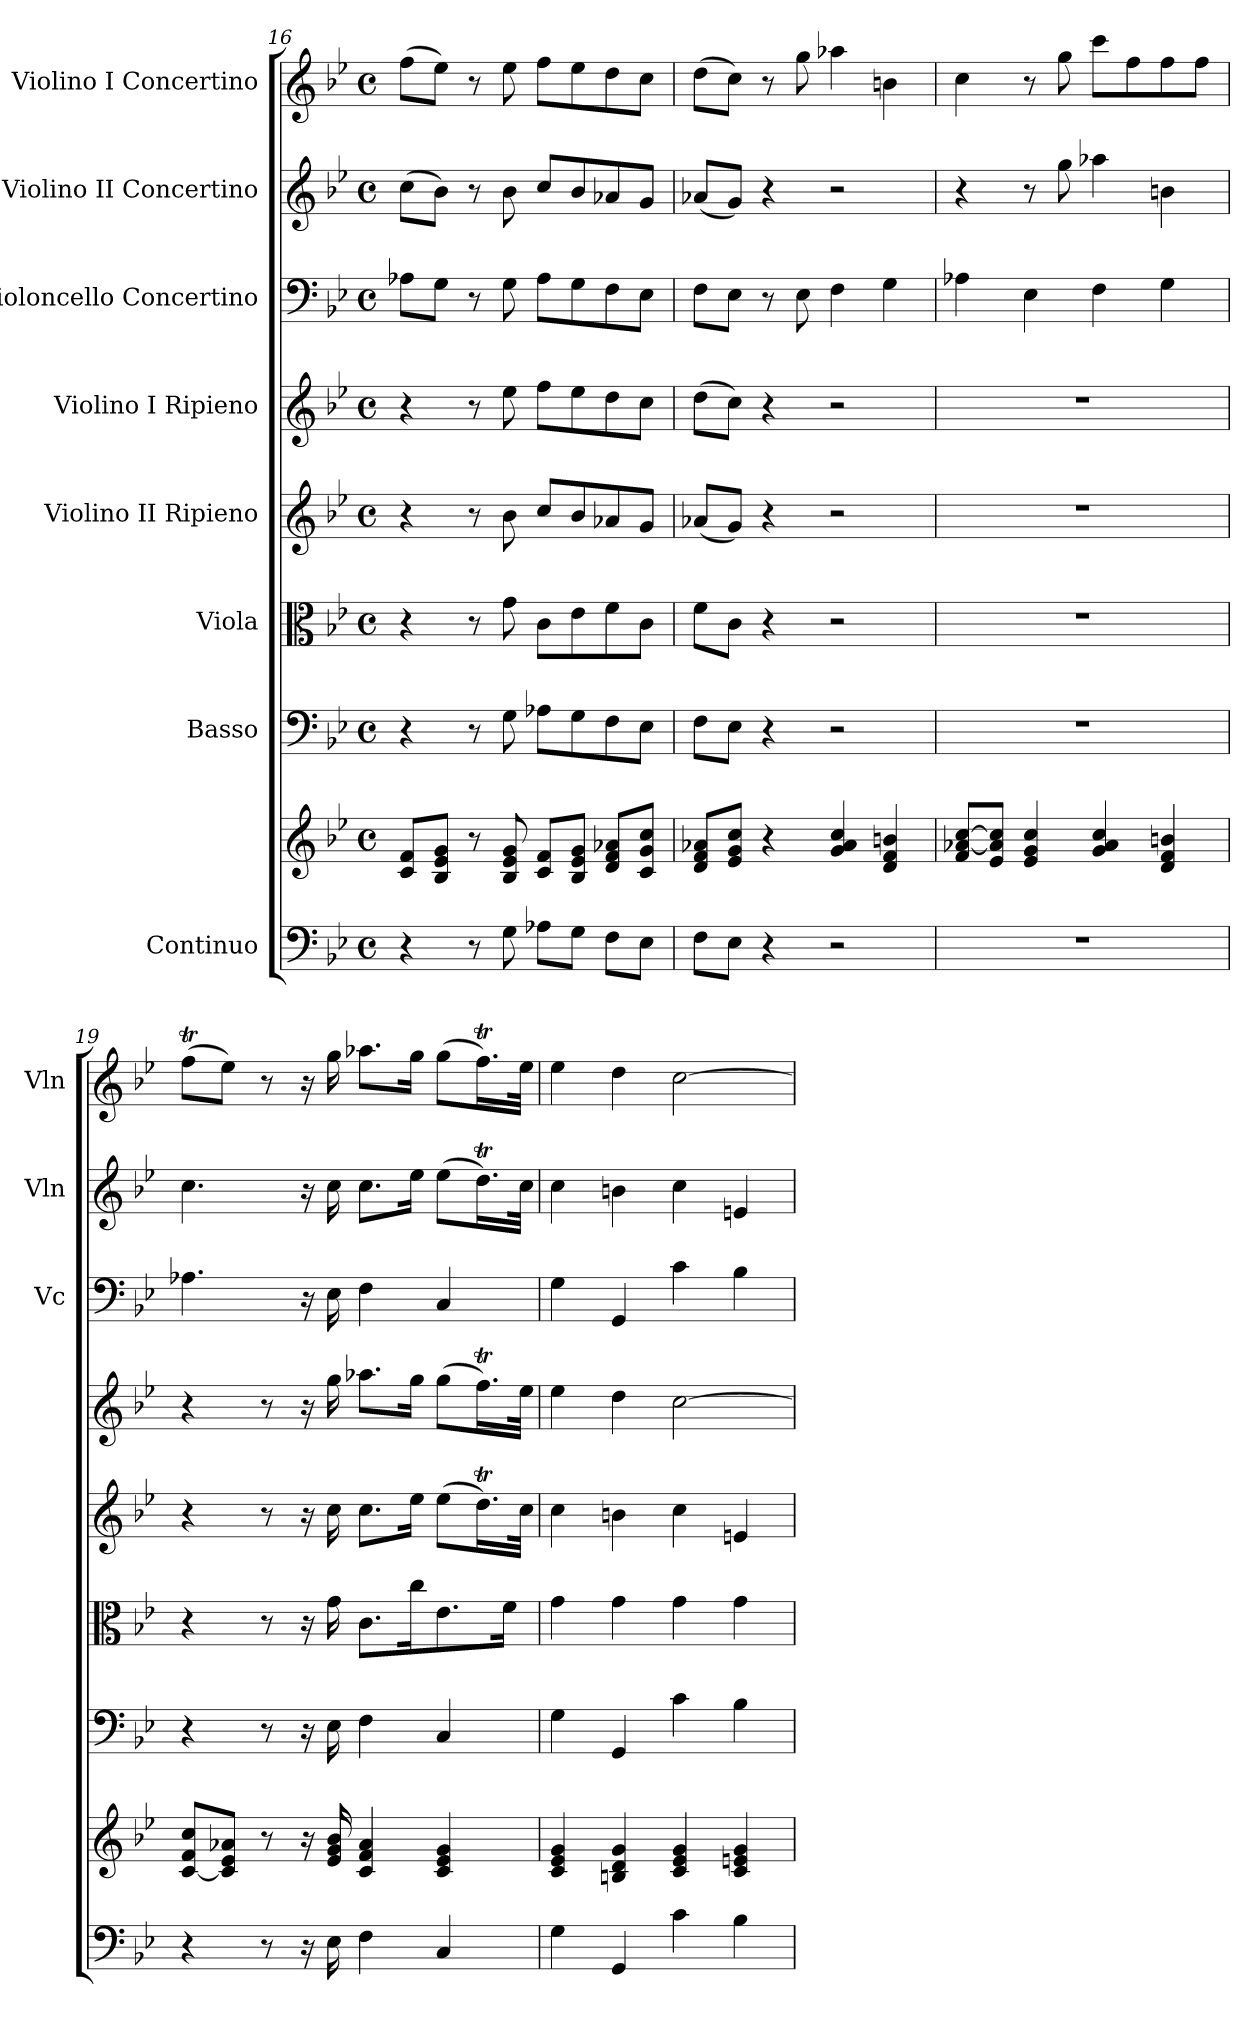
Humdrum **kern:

**kern	**kern	**kern	**kern	**kern	**kern	**kern	**kern	**kern
*part8	*part8	*part7	*part6	*part5	*part4	*part3	*part2	*part1
*staff9	*staff8	*staff7	*staff6	*staff5	*staff4	*staff3	*staff2	*staff1
*I"Continuo	*	*I"Basso	*I"Viola	*I"Violino II Ripieno	*I"Violino I Ripieno	*I"Violoncello Concertino	*I"Violino II Concertino	*I"Violino I Concertino
*	*	*	*	*	*	*I'Vc	*I'Vln	*I'Vln
*clefF4	*clefG2	*clefF4	*clefC3	*clefG2	*clefG2	*clefF4	*clefG2	*clefG2
*k[b-e-]	*k[b-e-]	*k[b-e-]	*k[b-e-]	*k[b-e-]	*k[b-e-]	*k[b-e-]	*k[b-e-]	*k[b-e-]
*M4/4	*M4/4	*M4/4	*M4/4	*M4/4	*M4/4	*M4/4	*M4/4	*M4/4
*met(c)	*met(c)	*met(c)	*met(c)	*met(c)	*met(c)	*met(c)	*met(c)	*met(c)
=16	=16	=16	=16	=16	=16	=16	=16	=16
4r	8c/ 8f/L	4r	4r	4r	4r	8A-X\L	(>8cc\L	(>8ff\L
.	8B-/ 8e-/ 8g/J	.	.	.	.	8G\J	8b-\J)	8ee-\J)
8r	8r	8r	8r	8r	8r	8r	8r	8r
8G\	8B-/ 8e-/ 8g/	8G\	8g\	8b-\	8ee-\	8G\	8b-\	8ee-\
8A-X\L	8c/ 8f/L	8A-X\L	8c\L	8cc/L	8ff\L	8A-\L	8cc/L	8ff\L
8G\J	8B-/ 8e-/ 8g/J	8G\	8e-\	8b-/	8ee-\	8G\	8b-/	8ee-\
8F\L	8d/ 8f/ 8a-X/L	8F\	8f\	8a-X/	8dd\	8F\	8a-X/	8dd\
8E-\J	8c/ 8g/ 8cc/J	8E-\J	8c\J	8g/J	8cc\J	8E-\J	8g/J	8cc\J
=17	=17	=17	=17	=17	=17	=17	=17	=17
8F\L	8d/ 8f/ 8a-X/L	8F\L	8f\L	(<8a-X/L	(>8dd\L	8F\L	(<8a-X/L	(>8dd\L
8E-\J	8e-/ 8g/ 8cc/J	8E-\J	8c\J	8g/J)	8cc\J)	8E-\J	8g/J)	8cc\J)
4r	4r	4r	4r	4r	4r	8r	4r	8r
.	.	.	.	.	.	8E-\	.	8gg\
2r	4g/ 4a-/ 4cc/	2r	2r	2r	2r	4F\	2r	4aa-X\
.	4d/ 4f/ 4bn/	.	.	.	.	4G\	.	4bn\
!!LO:PB:g=z
=18	=18	=18	=18	=18	=18	=18	=18	=18
*	*	*	*	*	*	*^	*	*
1r	8f/ [8a-X/ [8cc/L	1r	1r	1r	1r	4A-X\	8ryy	4r	4cc\
.	8e-/ 8a-]/ 8cc]/J	.	.	.	.	.	8ryy	.	.
.	4e-/ 4g/ 4cc/	.	.	.	.	4E-\	4ryy	8r	8r
.	.	.	.	.	.	.	.	8gg\	8gg\
.	4g/ 4a-/ 4cc/	.	.	.	.	4F\	2ryy	4aa-X\	8ccc\L
.	.	.	.	.	.	.	.	.	8ff\
.	4d/ 4f/ 4bn/	.	.	.	.	4G\	.	4bn\	8ff\
.	.	.	.	.	.	.	.	.	8ff\J
*	*	*	*	*	*	*v	*v	*	*
=19	=19	=19	=19	=19	=19	=19	=19	=19
4r	[8c/ 8f/ 8cc/L	4r	4r	4r	4r	4.A-X\	4.cc\	(>8ffT\L
.	8c]/ 8e-/ 8a-X/J	.	.	.	.	.	.	8ee-\J)
8r	8r	8r	8r	8r	8r	.	.	8r
16r	16r	16r	16r	16r	16r	16r	16r	16r
16E-\	16e-/ 16g/ 16b-/	16E-\	16g\	16cc\	16gg\	16E-\	16cc\	16gg\
4F\	4c/ 4f/ 4a-/	4F\	8.c\L	8.cc\L	8.aa-X\L	4F\	8.cc\L	8.aa-X\L
.	.	.	16cc\K	16ee-\Jk	16gg\Jk	.	16ee-\Jk	16gg\Jk
4C/	4c/ 4e-/ 4g/	4C/	8.e-\	(>8ee-\L	(>8gg\L	4C/	(>8ee-\L	(>8gg\L
.	.	.	.	16.ddt\L)	16.ffT\L)	.	16.ddt\L)	16.ffT\L)
.	.	.	16f\Jk	.	.	.	.	.
.	.	.	.	32cc\JJk	32ee-\JJk	.	32cc\JJk	32ee-\JJk
=20	=20	=20	=20	=20	=20	=20	=20	=20
4G\	4c/ 4e-/ 4g/	4G\	4g\	4cc\	4ee-\	4G\	4cc\	4ee-\
4GG/	4Bn/ 4d/ 4g/	4GG/	4g\	4bn\	4dd\	4GG/	4bn\	4dd\
4c\	4c/ 4e-/ 4g/	4c\	4g\	4cc\	[2cc\	4c\	4cc\	[2cc\
4B-\	4c/ 4en/ 4g/	4B-\	4g\	4en/	.	4B-\	4en/	.
=	=	=	=	=	=	=	=	=
*-	*-	*-	*-	*-	*-	*-	*-	*-
